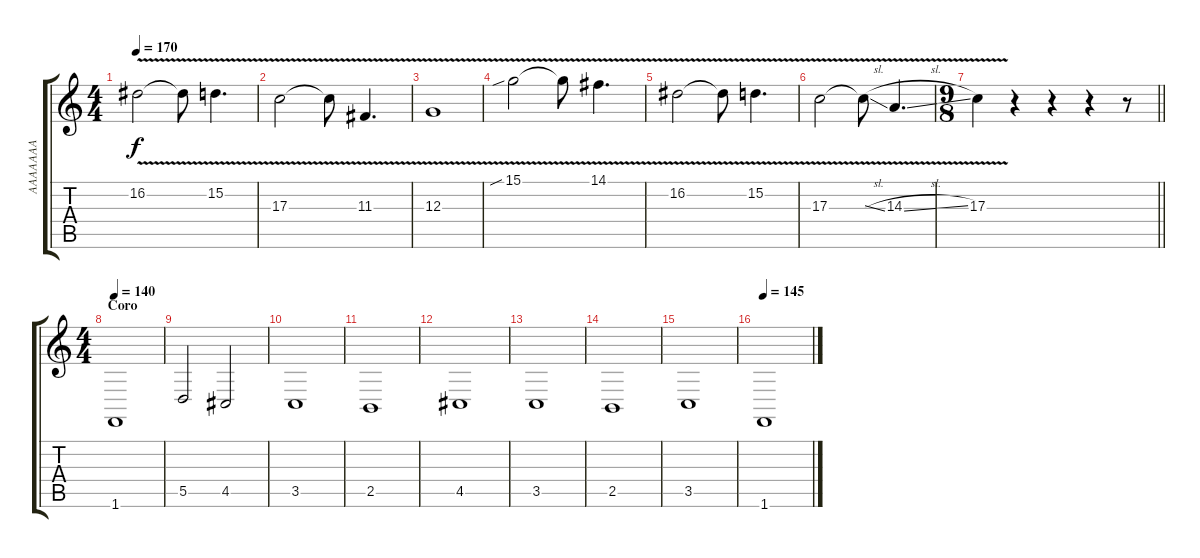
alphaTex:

\track ("AAAAAAA" "AAAAAAA") {instrument choiraahs}
\staff {score tabs}
\tuning (E4 B3 G3 D3 A2 E2) {hide}
\ts (4 4)
\tempo 170
\clef g2
\ks c
16.2{v}.2{dy f} 16.2{t}.8 15.2{v}.4{d} |
17.3{v}.2 17.3{t}.8 11.3{v}.4{d} |
12.3{v}.1 |
15.1{v sib}.2 15.1{t}.8 14.1{v}.4{d} |
16.2{v}.2 16.2{t}.8 15.2{v}.4{d} |
17.3{v}.2 17.3{sl t}.8 14.3{v sl}.4{d} |
\ts (9 8)
\barLineRight lightlight
17.3{v}.4 r.4 r.4 r.4 r.8 |
\ts (4 4)
\section ("" "Coro")
\tempo 140
1.6.1 |
5.5.2 4.5.2 |
3.5.1 |
2.5.1 |
4.5.1 |
3.5.1 |
2.5.1 |
3.5.1 |
\tempo 145
1.6.1
